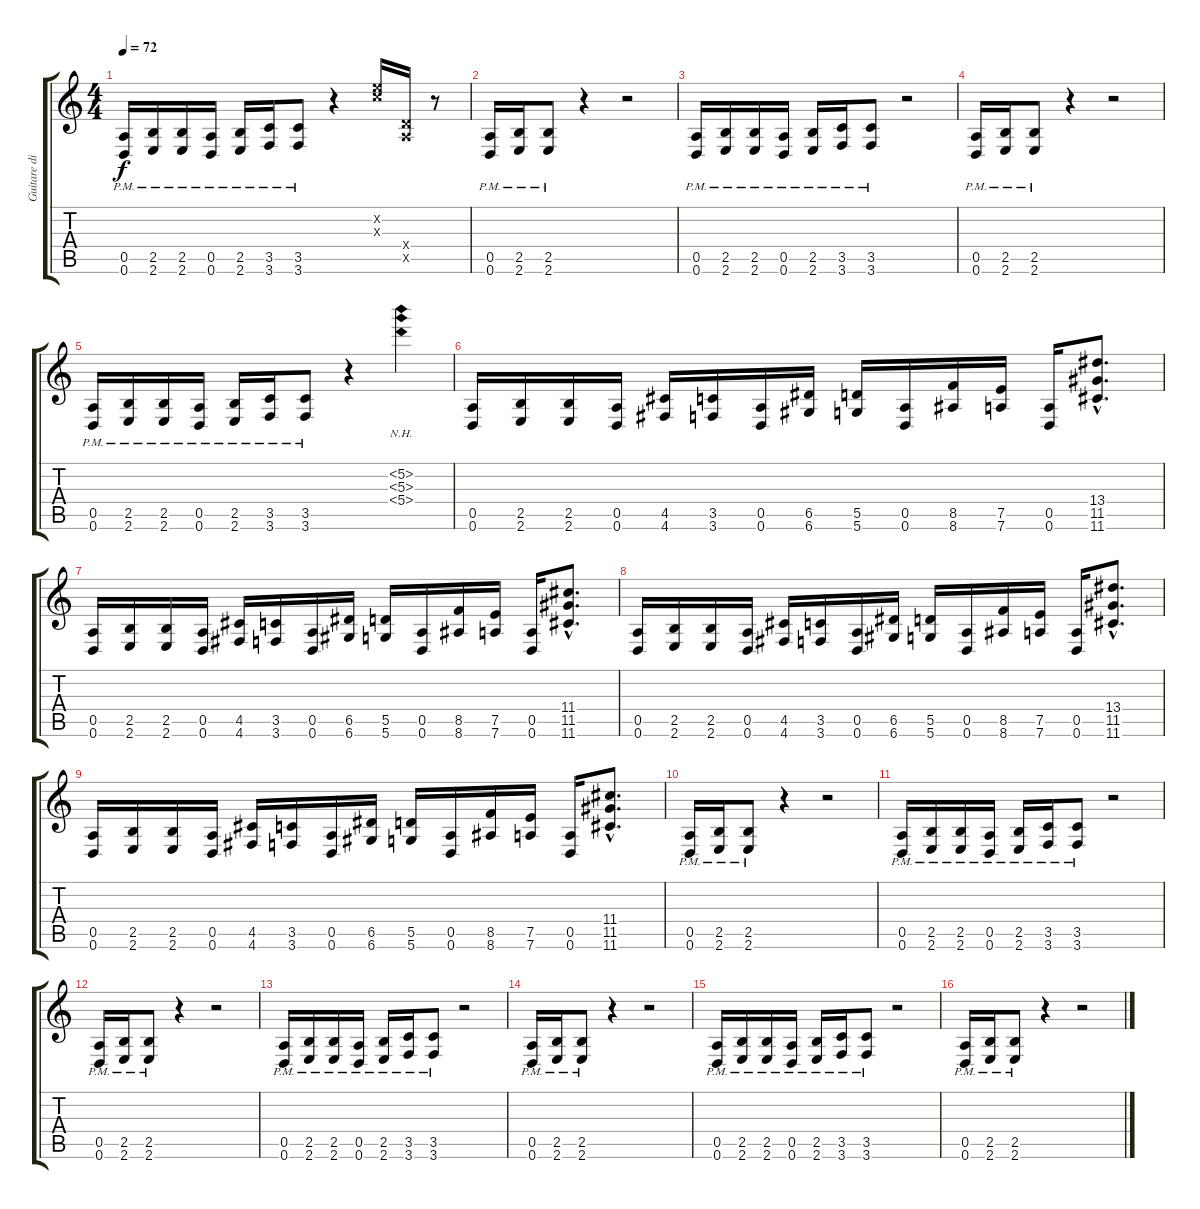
\track ("Guitare disto" "Guitare di") {instrument distortionguitar}
\staff {score tabs}
\tuning (E4 B3 G3 D3 A2 D2) {hide}
\ts (4 4)
\tempo 72
\clef g2
\ks c
(0.5{pm} 0.6{pm}).16{dy f} (2.5{pm} 2.6{pm}).16 (2.5{pm} 2.6{pm}).16 (0.5{pm} 0.6{pm}).16 (2.5{pm} 2.6{pm}).16 (3.5{pm} 3.6{pm}).16 (3.5{pm} 3.6{pm}).8 r.4 (5.2{x} 5.3{x}).16 (0.4{x} 0.5{x}).16 r.8 |
(0.5{pm} 0.6{pm}).16 (2.5{pm} 2.6{pm}).16 (2.5{pm} 2.6{pm}).8 r.4 r.2 |
(0.5{pm} 0.6{pm}).16 (2.5{pm} 2.6{pm}).16 (2.5{pm} 2.6{pm}).16 (0.5{pm} 0.6{pm}).16 (2.5{pm} 2.6{pm}).16 (3.5{pm} 3.6{pm}).16 (3.5{pm} 3.6{pm}).8 r.2 |
(0.5{pm} 0.6{pm}).16 (2.5{pm} 2.6{pm}).16 (2.5{pm} 2.6{pm}).8 r.4 r.2 |
(0.5{pm} 0.6{pm}).16 (2.5{pm} 2.6{pm}).16 (2.5{pm} 2.6{pm}).16 (0.5{pm} 0.6{pm}).16 (2.5{pm} 2.6{pm}).16 (3.5{pm} 3.6{pm}).16 (3.5{pm} 3.6{pm}).8 r.4 (5.2{nh} 5.3{nh} 5.4{nh}).4 |
(0.5 0.6).16 (2.5 2.6).16 (2.5 2.6).16 (0.5 0.6).16 (4.5 4.6).16 (3.5 3.6).16 (0.5 0.6).16 (6.5 6.6).16 (5.5 5.6).16 (0.5 0.6).16 (8.5 8.6).16 (7.5 7.6).16 (0.5 0.6).16 (13.4{hac} 11.5{hac} 11.6{hac}).8{d} |
(0.5 0.6).16 (2.5 2.6).16 (2.5 2.6).16 (0.5 0.6).16 (4.5 4.6).16 (3.5 3.6).16 (0.5 0.6).16 (6.5 6.6).16 (5.5 5.6).16 (0.5 0.6).16 (8.5 8.6).16 (7.5 7.6).16 (0.5 0.6).16 (11.4{hac} 11.5{hac} 11.6{hac}).8{d} |
(0.5 0.6).16 (2.5 2.6).16 (2.5 2.6).16 (0.5 0.6).16 (4.5 4.6).16 (3.5 3.6).16 (0.5 0.6).16 (6.5 6.6).16 (5.5 5.6).16 (0.5 0.6).16 (8.5 8.6).16 (7.5 7.6).16 (0.5 0.6).16 (13.4{hac} 11.5{hac} 11.6{hac}).8{d} |
(0.5 0.6).16 (2.5 2.6).16 (2.5 2.6).16 (0.5 0.6).16 (4.5 4.6).16 (3.5 3.6).16 (0.5 0.6).16 (6.5 6.6).16 (5.5 5.6).16 (0.5 0.6).16 (8.5 8.6).16 (7.5 7.6).16 (0.5 0.6).16 (11.4{hac} 11.5{hac} 11.6{hac}).8{d} |
(0.5{pm} 0.6{pm}).16 (2.5{pm} 2.6{pm}).16 (2.5{pm} 2.6{pm}).8 r.4 r.2 |
(0.5{pm} 0.6{pm}).16 (2.5{pm} 2.6{pm}).16 (2.5{pm} 2.6{pm}).16 (0.5{pm} 0.6{pm}).16 (2.5{pm} 2.6{pm}).16 (3.5{pm} 3.6{pm}).16 (3.5{pm} 3.6{pm}).8 r.2 |
(0.5{pm} 0.6{pm}).16 (2.5{pm} 2.6{pm}).16 (2.5{pm} 2.6{pm}).8 r.4 r.2 |
(0.5{pm} 0.6{pm}).16 (2.5{pm} 2.6{pm}).16 (2.5{pm} 2.6{pm}).16 (0.5{pm} 0.6{pm}).16 (2.5{pm} 2.6{pm}).16 (3.5{pm} 3.6{pm}).16 (3.5{pm} 3.6{pm}).8 r.2 |
(0.5{pm} 0.6{pm}).16 (2.5{pm} 2.6{pm}).16 (2.5{pm} 2.6{pm}).8 r.4 r.2 |
(0.5{pm} 0.6{pm}).16 (2.5{pm} 2.6{pm}).16 (2.5{pm} 2.6{pm}).16 (0.5{pm} 0.6{pm}).16 (2.5{pm} 2.6{pm}).16 (3.5{pm} 3.6{pm}).16 (3.5{pm} 3.6{pm}).8 r.2 |
(0.5{pm} 0.6{pm}).16 (2.5{pm} 2.6{pm}).16 (2.5{pm} 2.6{pm}).8 r.4 r.2
